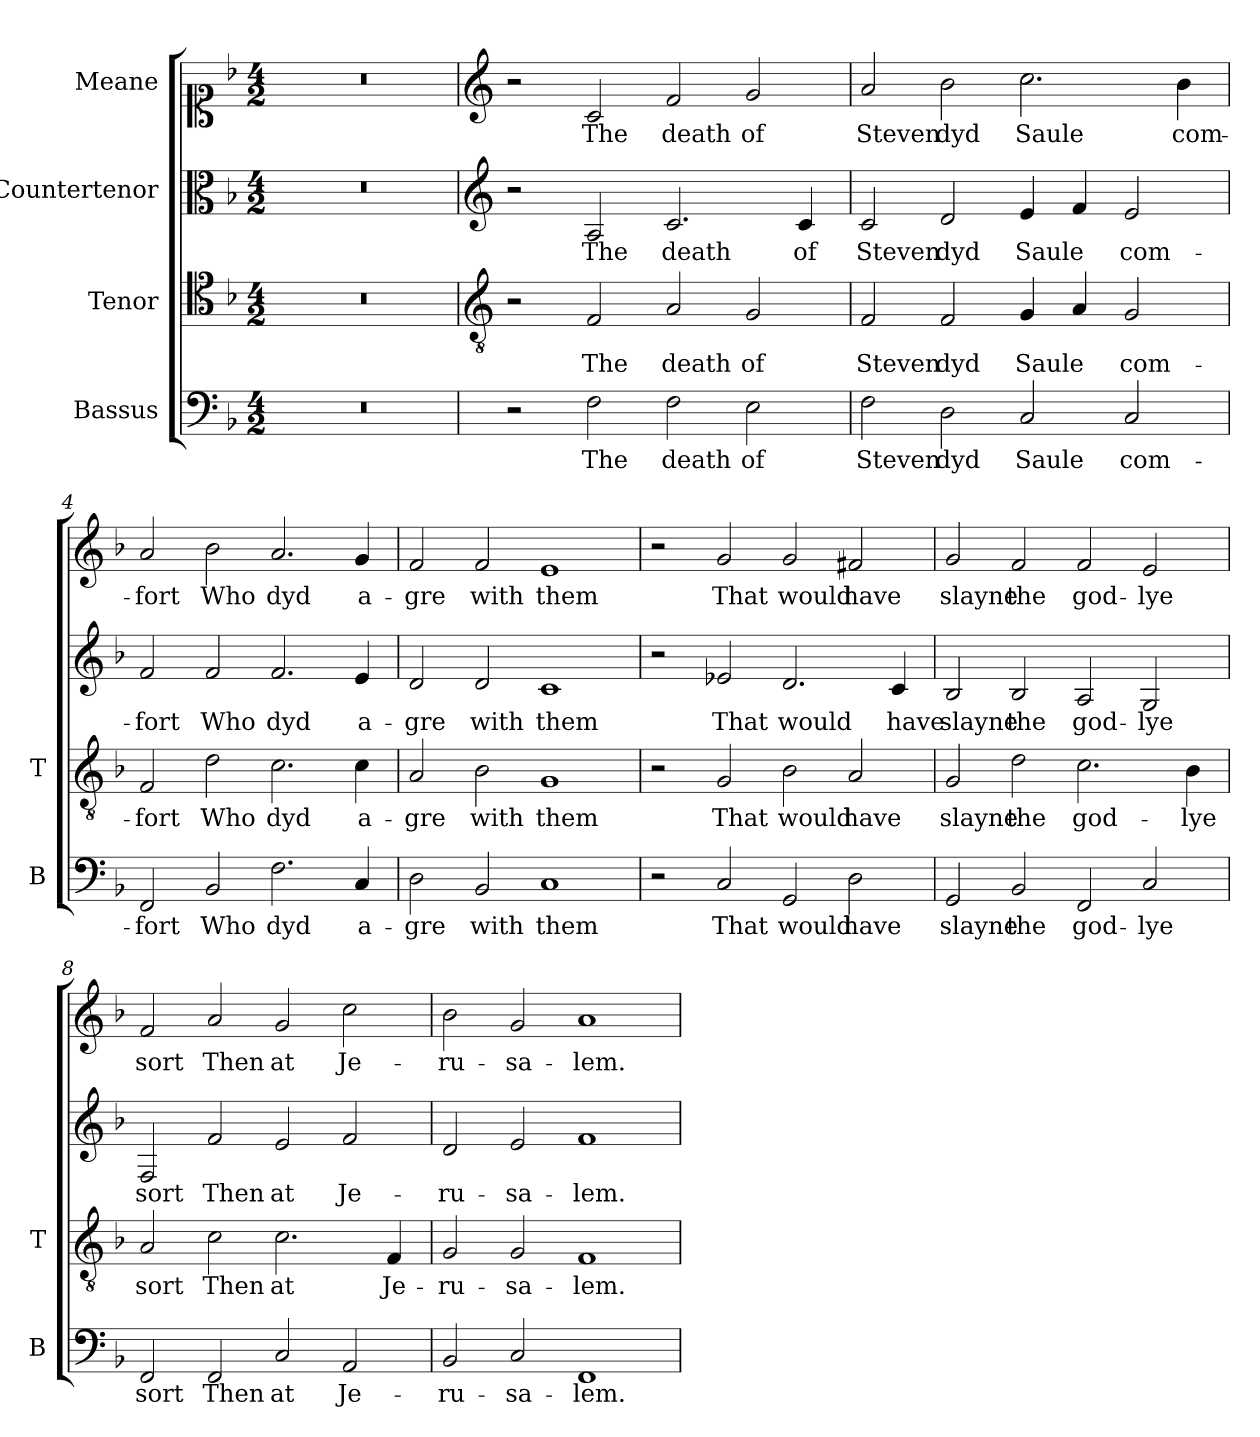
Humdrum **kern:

**kern	**text	**kern	**text	**kern	**text	**kern	**text
*part4	*part4	*part3	*part3	*part2	*part2	*part1	*part1
*staff4	*staff4	*staff3	*staff3	*staff2	*staff2	*staff1	*staff1
*I"Bassus	*	*I"Tenor	*	*I"Countertenor	*	*I"Meane	*
*I'B	*	*I'T	*	*	*	*	*
*clefF4	*	*clefC4	*	*clefC3	*	*clefC1	*
*k[b-]	*	*k[b-]	*	*k[b-]	*	*k[b-]	*
*F:	*	*F:	*	*F:	*	*F:	*
*M4/2	*	*M4/2	*	*M4/2	*	*M4/2	*
=1	=1	=1	=1	=1	=1	=1	=1
0r	.	0r	.	0r	.	0r	.
=2	=2	=2	=2	=2	=2	=2	=2
*	*	*clefGv2	*	*clefG2	*	*clefG2	*
2r	.	2r	.	2r	.	2r	.
!	!LO:LY:b	!	!LO:LY:b	!	!LO:LY:b	!	!LO:LY:b
2F\	The	2F/	The	2A/	The	2c/	The
!	!LO:LY:b	!	!LO:LY:b	!	!LO:LY:b	!	!LO:LY:b
2F\	death	2A/	death	2.c/	death	2f/	death
!	!LO:LY:b	!	!LO:LY:b	!	!	!	!LO:LY:b
2E\	of	2G/	of	.	.	2g/	of
!	!	!	!	!	!LO:LY:b	!	!
.	.	.	.	4c/	of	.	.
=3	=3	=3	=3	=3	=3	=3	=3
!	!LO:LY:b	!	!LO:LY:b	!	!LO:LY:b	!	!LO:LY:b
2F\	Steven	2F/	Steven	2c/	Steven	2a/	Steven
!	!LO:LY:b	!	!LO:LY:b	!	!LO:LY:b	!	!LO:LY:b
2D\	dyd	2F/	dyd	2d/	dyd	2b-\	dyd
!	!LO:LY:b	!	!LO:LY:b	!	!LO:LY:b	!	!LO:LY:b
2C/	Saule	4G/	Saule	4e/	Saule	2.cc\	Saule
.	.	4A/	.	4f/	.	.	.
!	!LO:LY:b	!	!LO:LY:b	!	!LO:LY:b	!	!
2C/	com-	2G/	com-	2e/	com-	.	.
!	!	!	!	!	!	!	!LO:LY:b
.	.	.	.	.	.	4b-\	com-
!!LO:LB:g=z
=4	=4	=4	=4	=4	=4	=4	=4
!	!LO:LY:b	!	!LO:LY:b	!	!LO:LY:b	!	!LO:LY:b
2FF/	-fort	2F/	-fort	2f/	-fort	2a/	-fort
!	!LO:LY:b	!	!LO:LY:b	!	!LO:LY:b	!	!LO:LY:b
2BB-/	Who	2d\	Who	2f/	Who	2b-\	Who
!	!LO:LY:b	!	!LO:LY:b	!	!LO:LY:b	!	!LO:LY:b
2.F\	dyd	2.c\	dyd	2.f/	dyd	2.a/	dyd
!	!LO:LY:b	!	!LO:LY:b	!	!LO:LY:b	!	!LO:LY:b
4C/	a-	4c\	a-	4e/	a-	4g/	a-
=5	=5	=5	=5	=5	=5	=5	=5
!	!LO:LY:b	!	!LO:LY:b	!	!LO:LY:b	!	!LO:LY:b
2D\	-gre	2A/	-gre	2d/	-gre	2f/	-gre
!	!LO:LY:b	!	!LO:LY:b	!	!LO:LY:b	!	!LO:LY:b
2BB-/	with	2B-\	with	2d/	with	2f/	with
!	!LO:LY:b	!	!LO:LY:b	!	!LO:LY:b	!	!LO:LY:b
1C	them	1G	them	1c	them	1e	them
=6	=6	=6	=6	=6	=6	=6	=6
2r	.	2r	.	2r	.	2r	.
!	!LO:LY:b	!	!LO:LY:b	!	!LO:LY:b	!	!LO:LY:b
2C/	That	2G/	That	2e-X/	That	2g/	That
!	!LO:LY:b	!	!LO:LY:b	!	!LO:LY:b	!	!LO:LY:b
2GG/	would	2B-\	would	2.d/	would	2g/	would
!	!LO:LY:b	!	!LO:LY:b	!	!	!	!LO:LY:b
2D\	have	2A/	have	.	.	2f#X/	have
!	!	!	!	!	!LO:LY:b	!	!
.	.	.	.	4c/	have	.	.
!!LO:PB:g=z
=7	=7	=7	=7	=7	=7	=7	=7
!	!LO:LY:b	!	!LO:LY:b	!	!LO:LY:b	!	!LO:LY:b
2GG/	slayne	2G/	slayne	2B-/	slayne	2g/	slayne
!	!LO:LY:b	!	!LO:LY:b	!	!LO:LY:b	!	!LO:LY:b
2BB-/	the	2d\	the	2B-/	the	2f/	the
!	!LO:LY:b	!	!LO:LY:b	!	!LO:LY:b	!	!LO:LY:b
2FF/	god-	2.c\	god-	2A/	god-	2f/	god-
!	!LO:LY:b	!	!	!	!LO:LY:b	!	!LO:LY:b
2C/	-lye	.	.	2G/	-lye	2e/	-lye
!	!	!	!LO:LY:b	!	!	!	!
.	.	4B-\	-lye	.	.	.	.
=8	=8	=8	=8	=8	=8	=8	=8
!	!LO:LY:b	!	!LO:LY:b	!	!LO:LY:b	!	!LO:LY:b
2FF/	sort	2A/	sort	2F/	sort	2f/	sort
!	!LO:LY:b	!	!LO:LY:b	!	!LO:LY:b	!	!LO:LY:b
2FF/	Then	2c\	Then	2f/	Then	2a/	Then
!	!LO:LY:b	!	!LO:LY:b	!	!LO:LY:b	!	!LO:LY:b
2C/	at	2.c\	at	2e/	at	2g/	at
!	!LO:LY:b	!	!	!	!LO:LY:b	!	!LO:LY:b
2AA/	Je-	.	.	2f/	Je-	2cc\	Je-
!	!	!	!LO:LY:b	!	!	!	!
.	.	4F/	Je-	.	.	.	.
=9	=9	=9	=9	=9	=9	=9	=9
!	!LO:LY:b	!	!LO:LY:b	!	!LO:LY:b	!	!LO:LY:b
2BB-/	-ru-	2G/	-ru-	2d/	-ru-	2b-\	-ru-
!	!LO:LY:b	!	!LO:LY:b	!	!LO:LY:b	!	!LO:LY:b
2C/	-sa-	2G/	-sa-	2e/	-sa-	2g/	-sa-
!	!LO:LY:b	!	!LO:LY:b	!	!LO:LY:b	!	!LO:LY:b
1FF	-lem.	1F	-lem.	1f	-lem.	1a	-lem.
=	=	=	=	=	=	=	=
*-	*-	*-	*-	*-	*-	*-	*-
